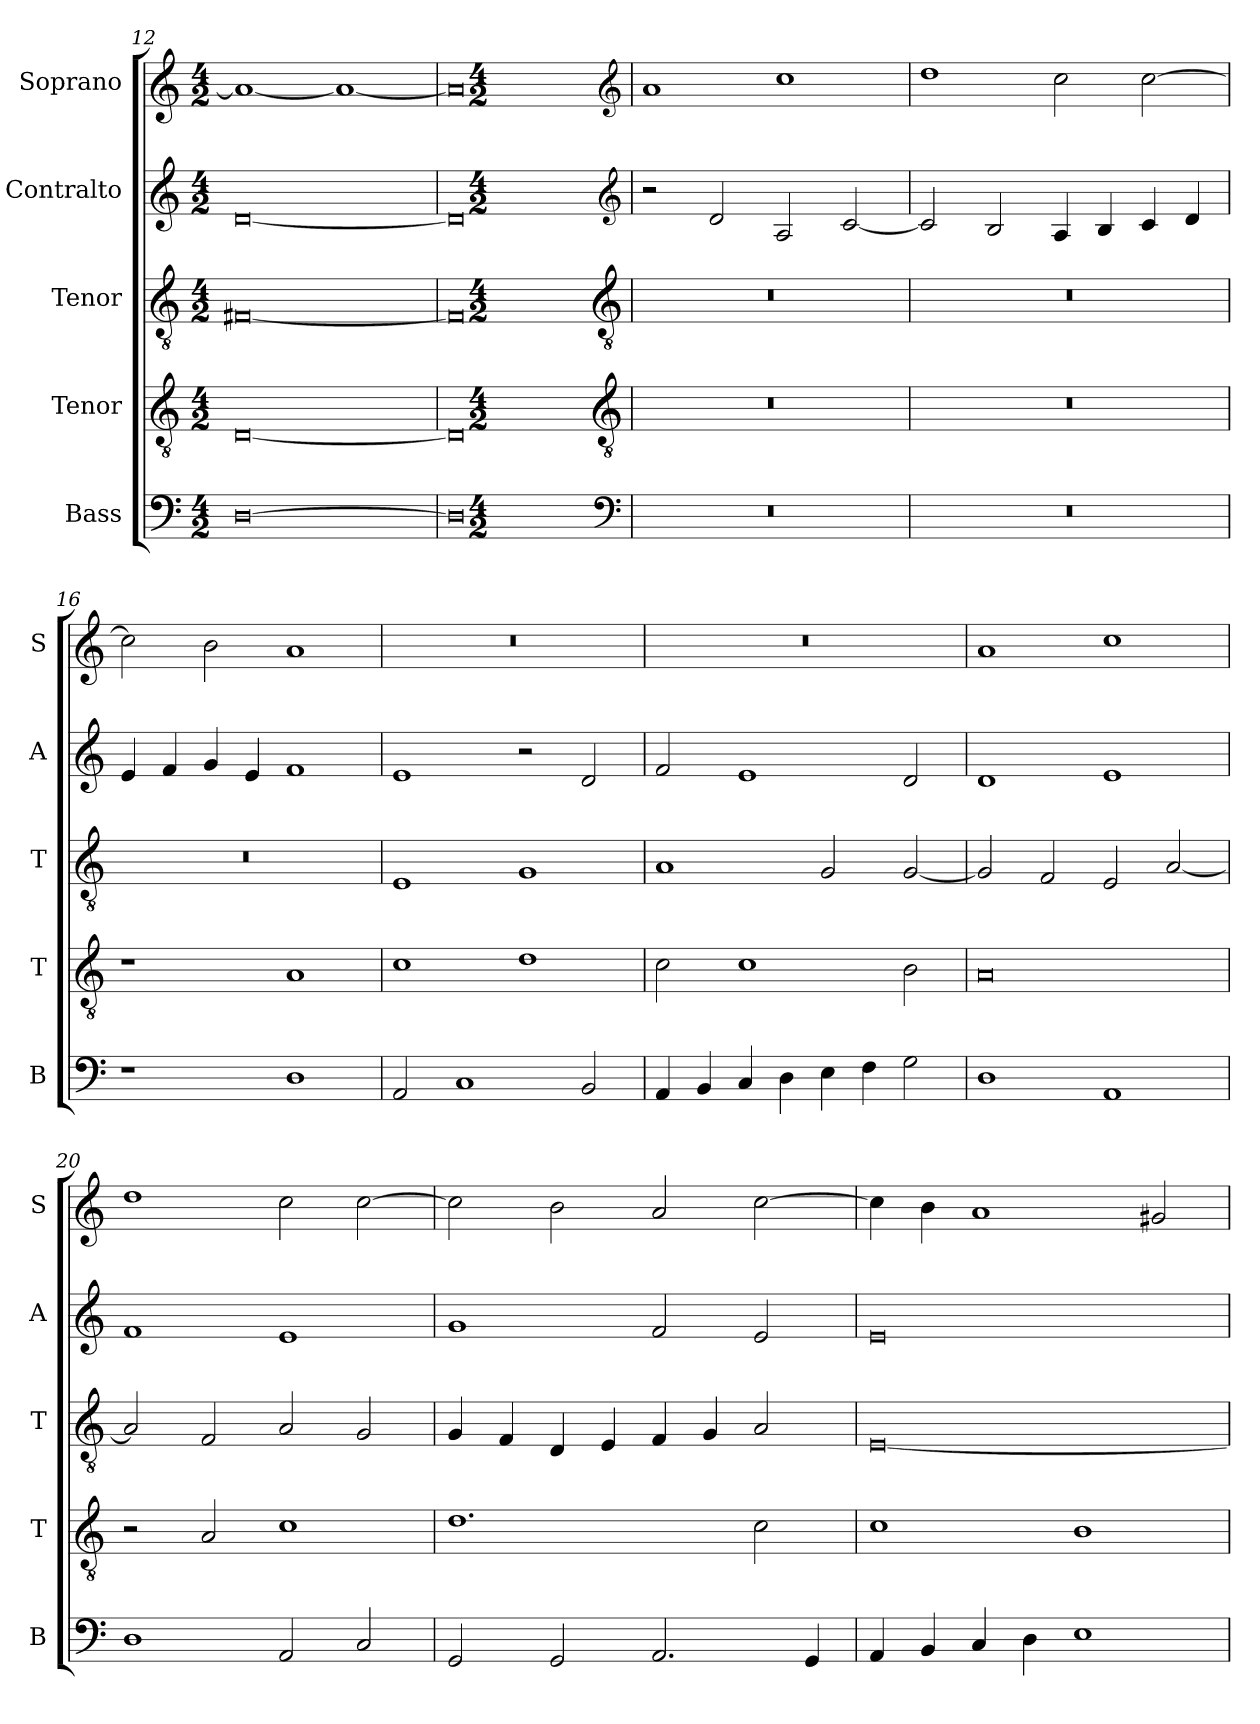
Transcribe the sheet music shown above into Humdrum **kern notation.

**kern	**kern	**kern	**kern	**kern
*part5	*part4	*part3	*part2	*part1
*staff5	*staff4	*staff3	*staff2	*staff1
*I"Bass	*I"Tenor	*I"Tenor	*I"Contralto	*I"Soprano
*I'B	*I'T	*I'T	*I'A	*I'S
*clefF4	*clefGv2	*clefGv2	*clefG2	*clefG2
*k[]	*k[]	*k[]	*k[]	*k[]
*D:dor	*D:dor	*D:dor	*D:dor	*D:dor
*M4/2	*M4/2	*M4/2	*M4/2	*M4/2
=12	=12	=12	=12	=12
[0D	[0D	[0F#X	[0d	1a_
.	.	.	.	1a_
=13	=13	=13	=13	=13
0D]	0D]	0F#]	0d]	0a]
*clefF4	*clefGv2	*clefGv2	*clefG2	*clefG2
*k[]	*k[]	*k[]	*k[]	*k[]
*D:dor	*D:dor	*D:dor	*D:dor	*D:dor
*M4/2	*M4/2	*M4/2	*M4/2	*M4/2
=14	=14	=14	=14	=14
0r	0r	0r	2r	1a
.	.	.	2d	.
.	.	.	2A	1cc
.	.	.	[2c	.
=15	=15	=15	=15	=15
0r	0r	0r	2c]	1dd
.	.	.	2B	.
.	.	.	4A	2cc
.	.	.	4B	.
.	.	.	4c	[2cc
.	.	.	4d	.
=16	=16	=16	=16	=16
1r	1r	0r	4e	2cc]
.	.	.	4f	.
.	.	.	4g	2b
.	.	.	4e	.
1D	1A	.	1f	1a
=17	=17	=17	=17	=17
2AA	1c	1E	1e	0r
1C	.	.	.	.
.	1d	1G	2r	.
2BB	.	.	2d	.
=18	=18	=18	=18	=18
4AA	2c	1A	2f	0r
4BB	.	.	.	.
4C	1c	.	1e	.
4D	.	.	.	.
4E	.	2G	.	.
4F	.	.	.	.
2G	2B	[2G	2d	.
=19	=19	=19	=19	=19
1D	0A	2G]	1d	1a
.	.	2F	.	.
1AA	.	2E	1e	1cc
.	.	[2A	.	.
=20	=20	=20	=20	=20
1D	2r	2A]	1f	1dd
.	2A	2F	.	.
2AA	1c	2A	1e	2cc
2C	.	2G	.	[2cc
=21	=21	=21	=21	=21
2GG	1.d	4G	1g	2cc]
.	.	4F	.	.
2GG	.	4D	.	2b
.	.	4E	.	.
2.AA	.	4F	2f	2a
.	.	4G	.	.
.	2c	2A	2e	[2cc
4GG	.	.	.	.
=22	=22	=22	=22	=22
4AA	1c	[0E	0e	4cc]
4BB	.	.	.	4b
4C	.	.	.	1a
4D	.	.	.	.
1E	1B	.	.	.
.	.	.	.	2g#X
=	=	=	=	=
*-	*-	*-	*-	*-
